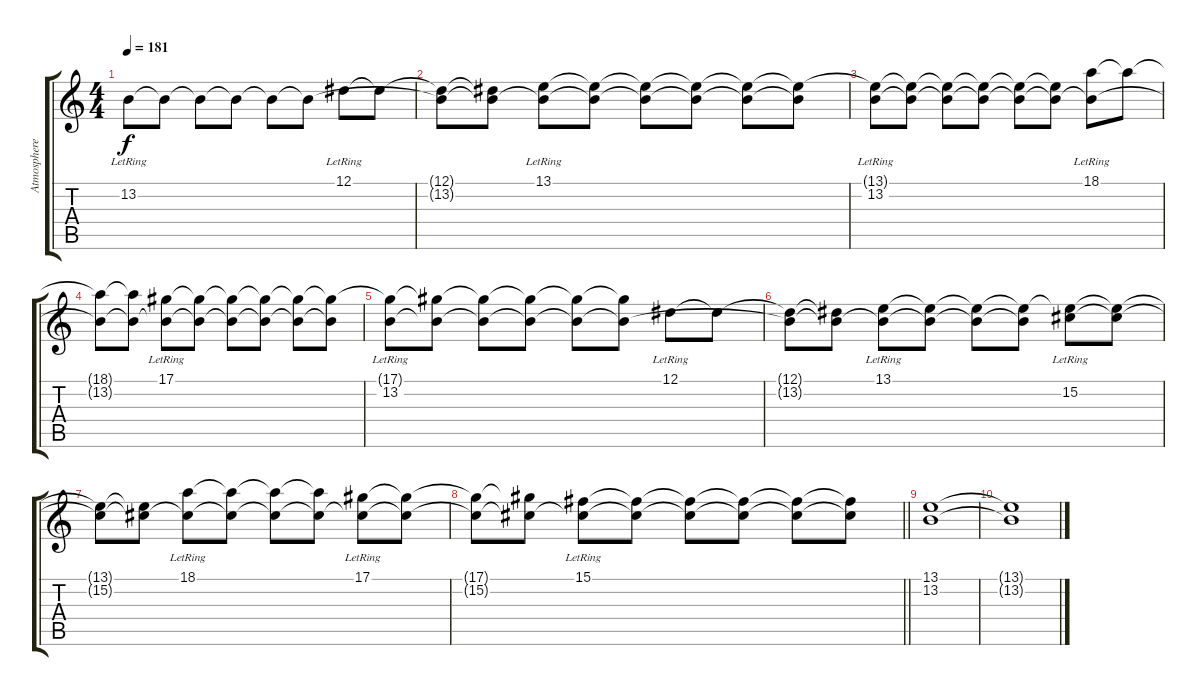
\track ("Atmosphere" "Atmosphere") {instrument churchorgan}
\staff {score tabs}
\tuning (Eb4 Bb3 Gb3 Db3 Ab2 Db2) {hide}
\ts (4 4)
\tempo 181
\clef g2
\ks c
13.2{lr}.8{dy f volume 10 instrument violin} 13.2{t}.8 13.2{t}.8 13.2{t}.8 13.2{t}.8 13.2{t}.8 12.1{lr}.8 12.1{t}.8 |
(12.1{t} 13.2{t}).8 (12.1{t} 13.2{t}).8 (13.1{lr} 13.2{t}).8 (13.1{t} 13.2{t}).8 (13.1{t} 13.2{t}).8 (13.1{t} 13.2{t}).8 (13.1{t} 13.2{t}).8 (13.1{t} 13.2{t}).8 |
(13.1{t} 13.2{lr}).8 (13.1{t} 13.2{t}).8 (13.1{t} 13.2{t}).8 (13.1{t} 13.2{t}).8 (13.1{t} 13.2{t}).8 (13.1{t} 13.2{t}).8 (18.1{lr} 13.2{t}).8 18.1{t}.8 |
(18.1{t} 13.2{t}).8 (18.1{t} 13.2{t}).8 (17.1{lr} 13.2{t}).8 (17.1{t} 13.2{t}).8 (17.1{t} 13.2{t}).8 (17.1{t} 13.2{t}).8 (17.1{t} 13.2{t}).8 (17.1{t} 13.2{t}).8 |
(17.1{t} 13.2{lr}).8 (17.1{t} 13.2{t}).8 (17.1{t} 13.2{t}).8 (17.1{t} 13.2{t}).8 (17.1{t} 13.2{t}).8 (17.1{t} 13.2{t}).8 12.1{lr}.8 12.1{t}.8 |
(12.1{t} 13.2{t}).8 (12.1{t} 13.2{t}).8 (13.1{lr} 13.2{t}).8 (13.1{t} 13.2{t}).8 (13.1{t} 13.2{t}).8 (13.1{t} 13.2{t}).8 (13.1{t} 15.2{lr}).8 (13.1{t} 15.2{t}).8 |
(13.1{t} 15.2{t}).8 (13.1{t} 15.2{t}).8 (18.1{lr} 15.2{t}).8 (18.1{t} 15.2{t}).8 (18.1{t} 15.2{t}).8 (18.1{t} 15.2{t}).8 (17.1{lr} 15.2{t}).8 (17.1{t} 15.2{t}).8 |
\barLineRight lightlight
(17.1{t} 15.2{t}).8 (17.1{t} 15.2{t}).8 (15.1{lr} 15.2{t}).8 (15.1{t} 15.2{t}).8 (15.1{t} 15.2{t}).8 (15.1{t} 15.2{t}).8 (15.1{t} 15.2{t}).8 (15.1{t} 15.2{t}).8 |
(13.1 13.2).1 |
(13.1{t} 13.2{t}).1
